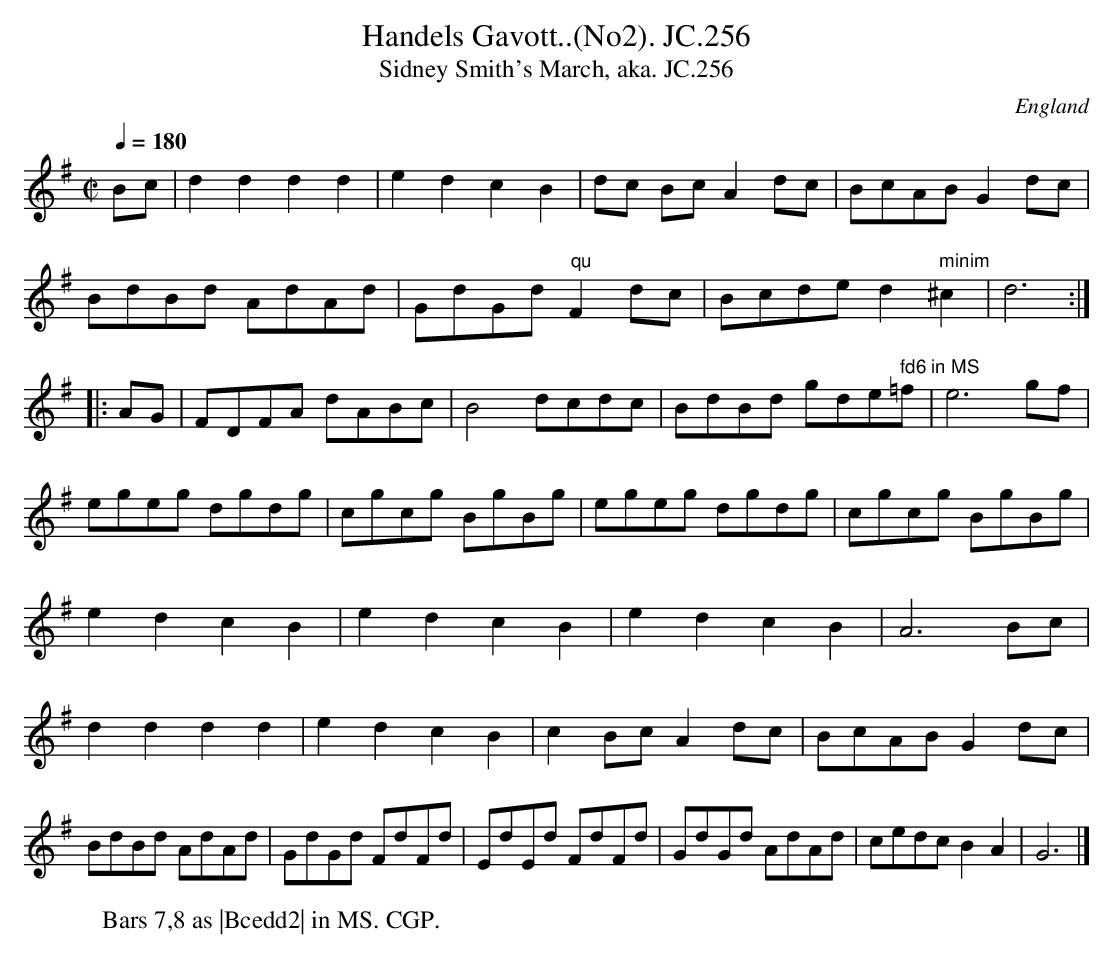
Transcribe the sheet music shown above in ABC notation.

X:1
T:Handels Gavott..(No2). JC.256
T:Sidney Smith's March, aka. JC.256
L:1/8
M:C|
O:England
Q:1/4=180
K:G
Bc|\
d2d2d2d2|e2d2c2B2|dc BcA2dc|BcABG2dc|!
BdBd AdAd|GdGd" qu"F2dc|Bcded2" minim"^c2|d6:|!
|:AG|FDFA dABc|B4dcdc|BdBd gde" fd6 in MS"=f|e6gf|!
egeg dgdg|cgcg BgBg|egeg dgdg|cgcg BgBg|!
e2d2c2B2|e2d2c2B2|e2d2c2B2|A6Bc|!
d2d2d2d2|e2d2c2B2|c2BcA2dc|BcABG2dc|!
BdBd AdAd|GdGd FdFd|EdEd FdFd|GdGd AdAd|cedcB2A2|G6|]
W:Bars 7,8 as |Bcedd2| in MS. CGP.
